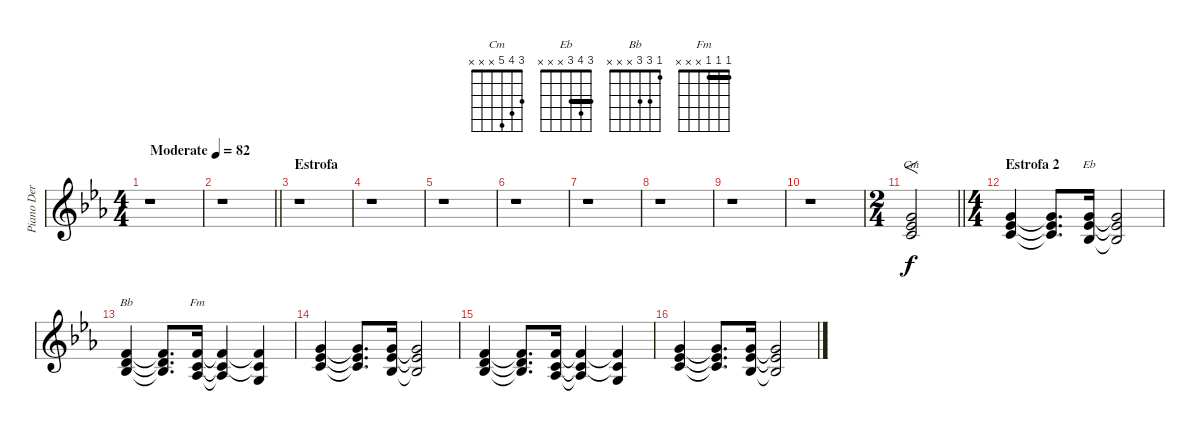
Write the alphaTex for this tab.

\track ("Piano Der" "Piano Der") {instrument rockorgan}
\staff {score}
\tuning (E4 B3 G3 D3 A2 E2) {hide}
\chord ("Cm" 3 4 5 x x x)
\chord ("Eb" 3 4 3 x x x) {barre 3}
\chord ("Bb" 1 3 3 x x x)
\chord ("Fm" 1 1 1 x x x) {barre 1}
\ts (4 4)
\tempo (82 "Moderate")
\clef g2
\ks cminor
r.1{dy f instrument rockorgan} |
\barLineRight lightlight
r.1 |
\section ("" "Estrofa")
r.1 |
r.1 |
r.1 |
r.1 |
r.1 |
r.1 |
r.1 |
r.1 |
\ts (2 4)
\barLineRight lightlight
(3.1 4.2 5.3).2{f ch "Cm"} |
\ts (4 4)
\section ("" "Estrofa 2")
(3.1 4.2 5.3).4 (3.1{t} 4.2{t} 5.3{t}).8{d} (3.1 4.2 3.3).16{ch "Eb"} (3.1{t} 4.2{t} 3.3{t}).2 |
(1.1 3.2 3.3).4{ch "Bb"} (1.1{t} 3.2{t} 3.3{t}).8{d} (1.1 1.2 1.3).16{ch "Fm"} (1.1{t} 1.2{t} 1.3{t}).4 (1.1{t} 1.2{t} 0.3).4 |
(3.1 4.2 5.3).4 (3.1{t} 4.2{t} 5.3{t}).8{d} (3.1 4.2 3.3).16 (3.1{t} 4.2{t} 3.3{t}).2 |
(1.1 3.2 3.3).4 (1.1{t} 3.2{t} 3.3{t}).8{d} (1.1 1.2 1.3).16 (1.1{t} 1.2{t} 1.3{t}).4 (1.1{t} 1.2{t} 0.3).4 |
(3.1 4.2 5.3).4 (3.1{t} 4.2{t} 5.3{t}).8{d} (3.1 4.2 3.3).16 (3.1{t} 4.2{t} 3.3{t}).2
